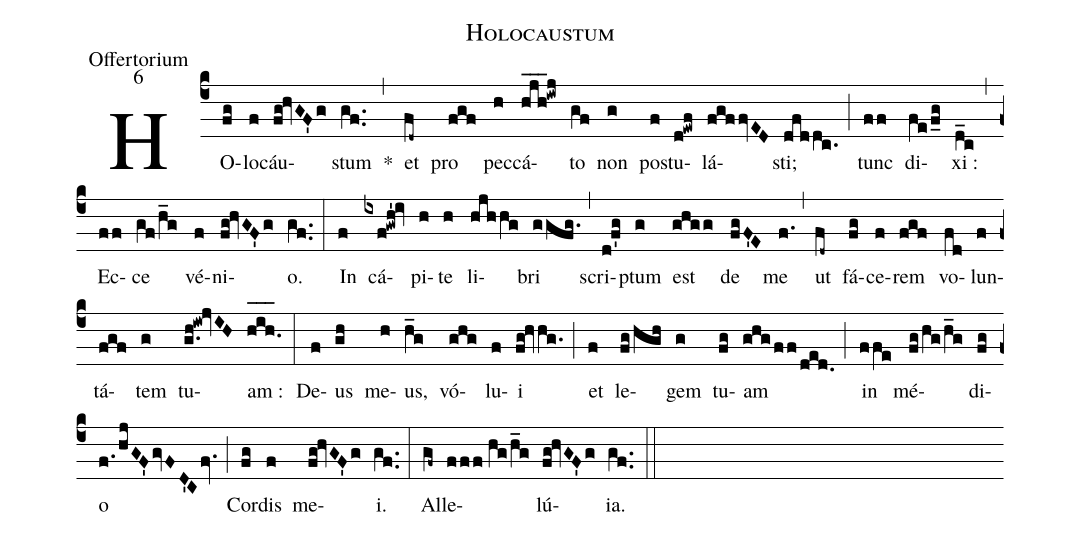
name:Holocaustum;
office-part:Offertorium;
mode:6;
%%
(c4) HO(fg)lo(f)cáu(fg!hvGF'g)stum(gf..) *(,) et(fd~) pro(fgf) pec(h)cá(hjh___!iwj)to(gf) non(g) po(f)stu(d!ewf)lá(fgffvED)sti;(dfddc.) (;) tunc(ff) di(fe/f_g)xi :(d_c) (,) Ec(ff)ce(gf/h_g) vé(f)ni(fg!hvGF'g)o.(gf..) (:) In(f) cá(ixf!gwh'!iv)pi(h)te(h) li(hjhhg)bri(ggfg.) (,) scri(d!f'g)ptum(g) est(ghgg) de(fgF'E) me(f.) (,) ut(fd~) fá(fg)ce(f)rem(fgf) vo(fd)lun(f)tá(fgf)tem(g) tu(g.h!iw!jvIH)am :(h_[oh:h]i_[oh:h]h._[oh:h]) (:) De(f)us(gh) me(h)us,(h_g) vó(ghg)lu(f)i(fg!hvhg.) (;) et(f) le(fg/hgh)gem(g) tu(fg)am(ghgff/ded.) (;) in(ffe) mé(fg/hg/h_g)di(fg)o(f./hjGF'gvFD'Cfv.) (;) Cor(fg)dis(f) me(fg!hvGF'g)i.(gf..) (:) Al(gf~)le(fff//hg/h_g)lú(fg!hvGF'g){ia}.(gf..) (::)
